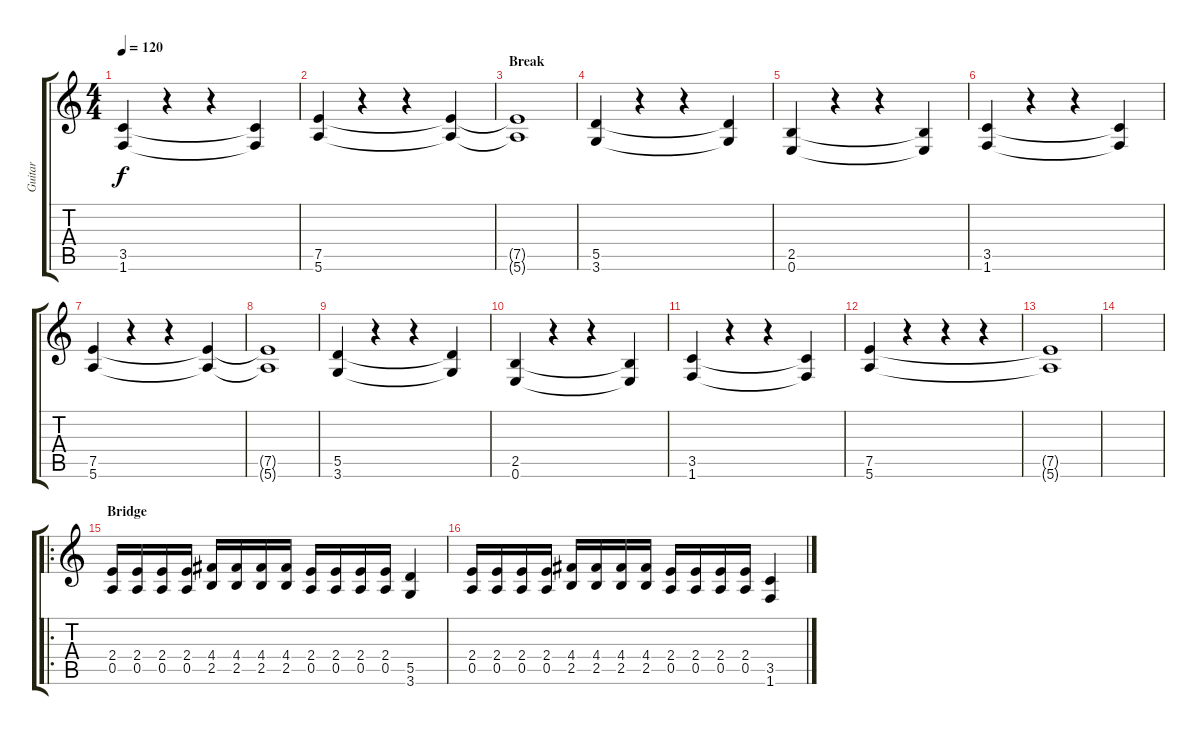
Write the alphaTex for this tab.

\track ("Guitar" "Guitar") {instrument distortionguitar}
\staff {score tabs}
\tuning (E4 B3 G3 D3 A2 E2) {hide}
\ts (4 4)
\tempo 120
\clef g2
\ks c
(3.5 1.6).4{dy f} r.4 r.4 (3.5{t} 1.6{t}).4 |
(7.5 5.6).4 r.4 r.4 (7.5{t} 5.6{t}).4 |
\section ("" "Break")
(7.5{t} 5.6{t}).1 |
(5.5 3.6).4 r.4 r.4 (5.5{t} 3.6{t}).4 |
(2.5 0.6).4 r.4 r.4 (2.5{t} 0.6{t}).4 |
(3.5 1.6).4 r.4 r.4 (3.5{t} 1.6{t}).4 |
(7.5 5.6).4 r.4 r.4 (7.5{t} 5.6{t}).4 |
(7.5{t} 5.6{t}).1 |
(5.5 3.6).4 r.4 r.4 (5.5{t} 3.6{t}).4 |
(2.5 0.6).4 r.4 r.4 (2.5{t} 0.6{t}).4 |
(3.5 1.6).4 r.4 r.4 (3.5{t} 1.6{t}).4 |
(7.5 5.6).4 r.4 r.4 r.4 |
(7.5{t} 5.6{t}).1 |
|
\ro
\section ("" "Bridge")
(2.4 0.5).16 (2.4 0.5).16 (2.4 0.5).16 (2.4 0.5).16 (4.4 2.5).16 (4.4 2.5).16 (4.4 2.5).16 (4.4 2.5).16 (2.4 0.5).16 (2.4 0.5).16 (2.4 0.5).16 (2.4 0.5).16 (5.5 3.6).4 |
(2.4 0.5).16 (2.4 0.5).16 (2.4 0.5).16 (2.4 0.5).16 (4.4 2.5).16 (4.4 2.5).16 (4.4 2.5).16 (4.4 2.5).16 (2.4 0.5).16 (2.4 0.5).16 (2.4 0.5).16 (2.4 0.5).16 (3.5 1.6).4
